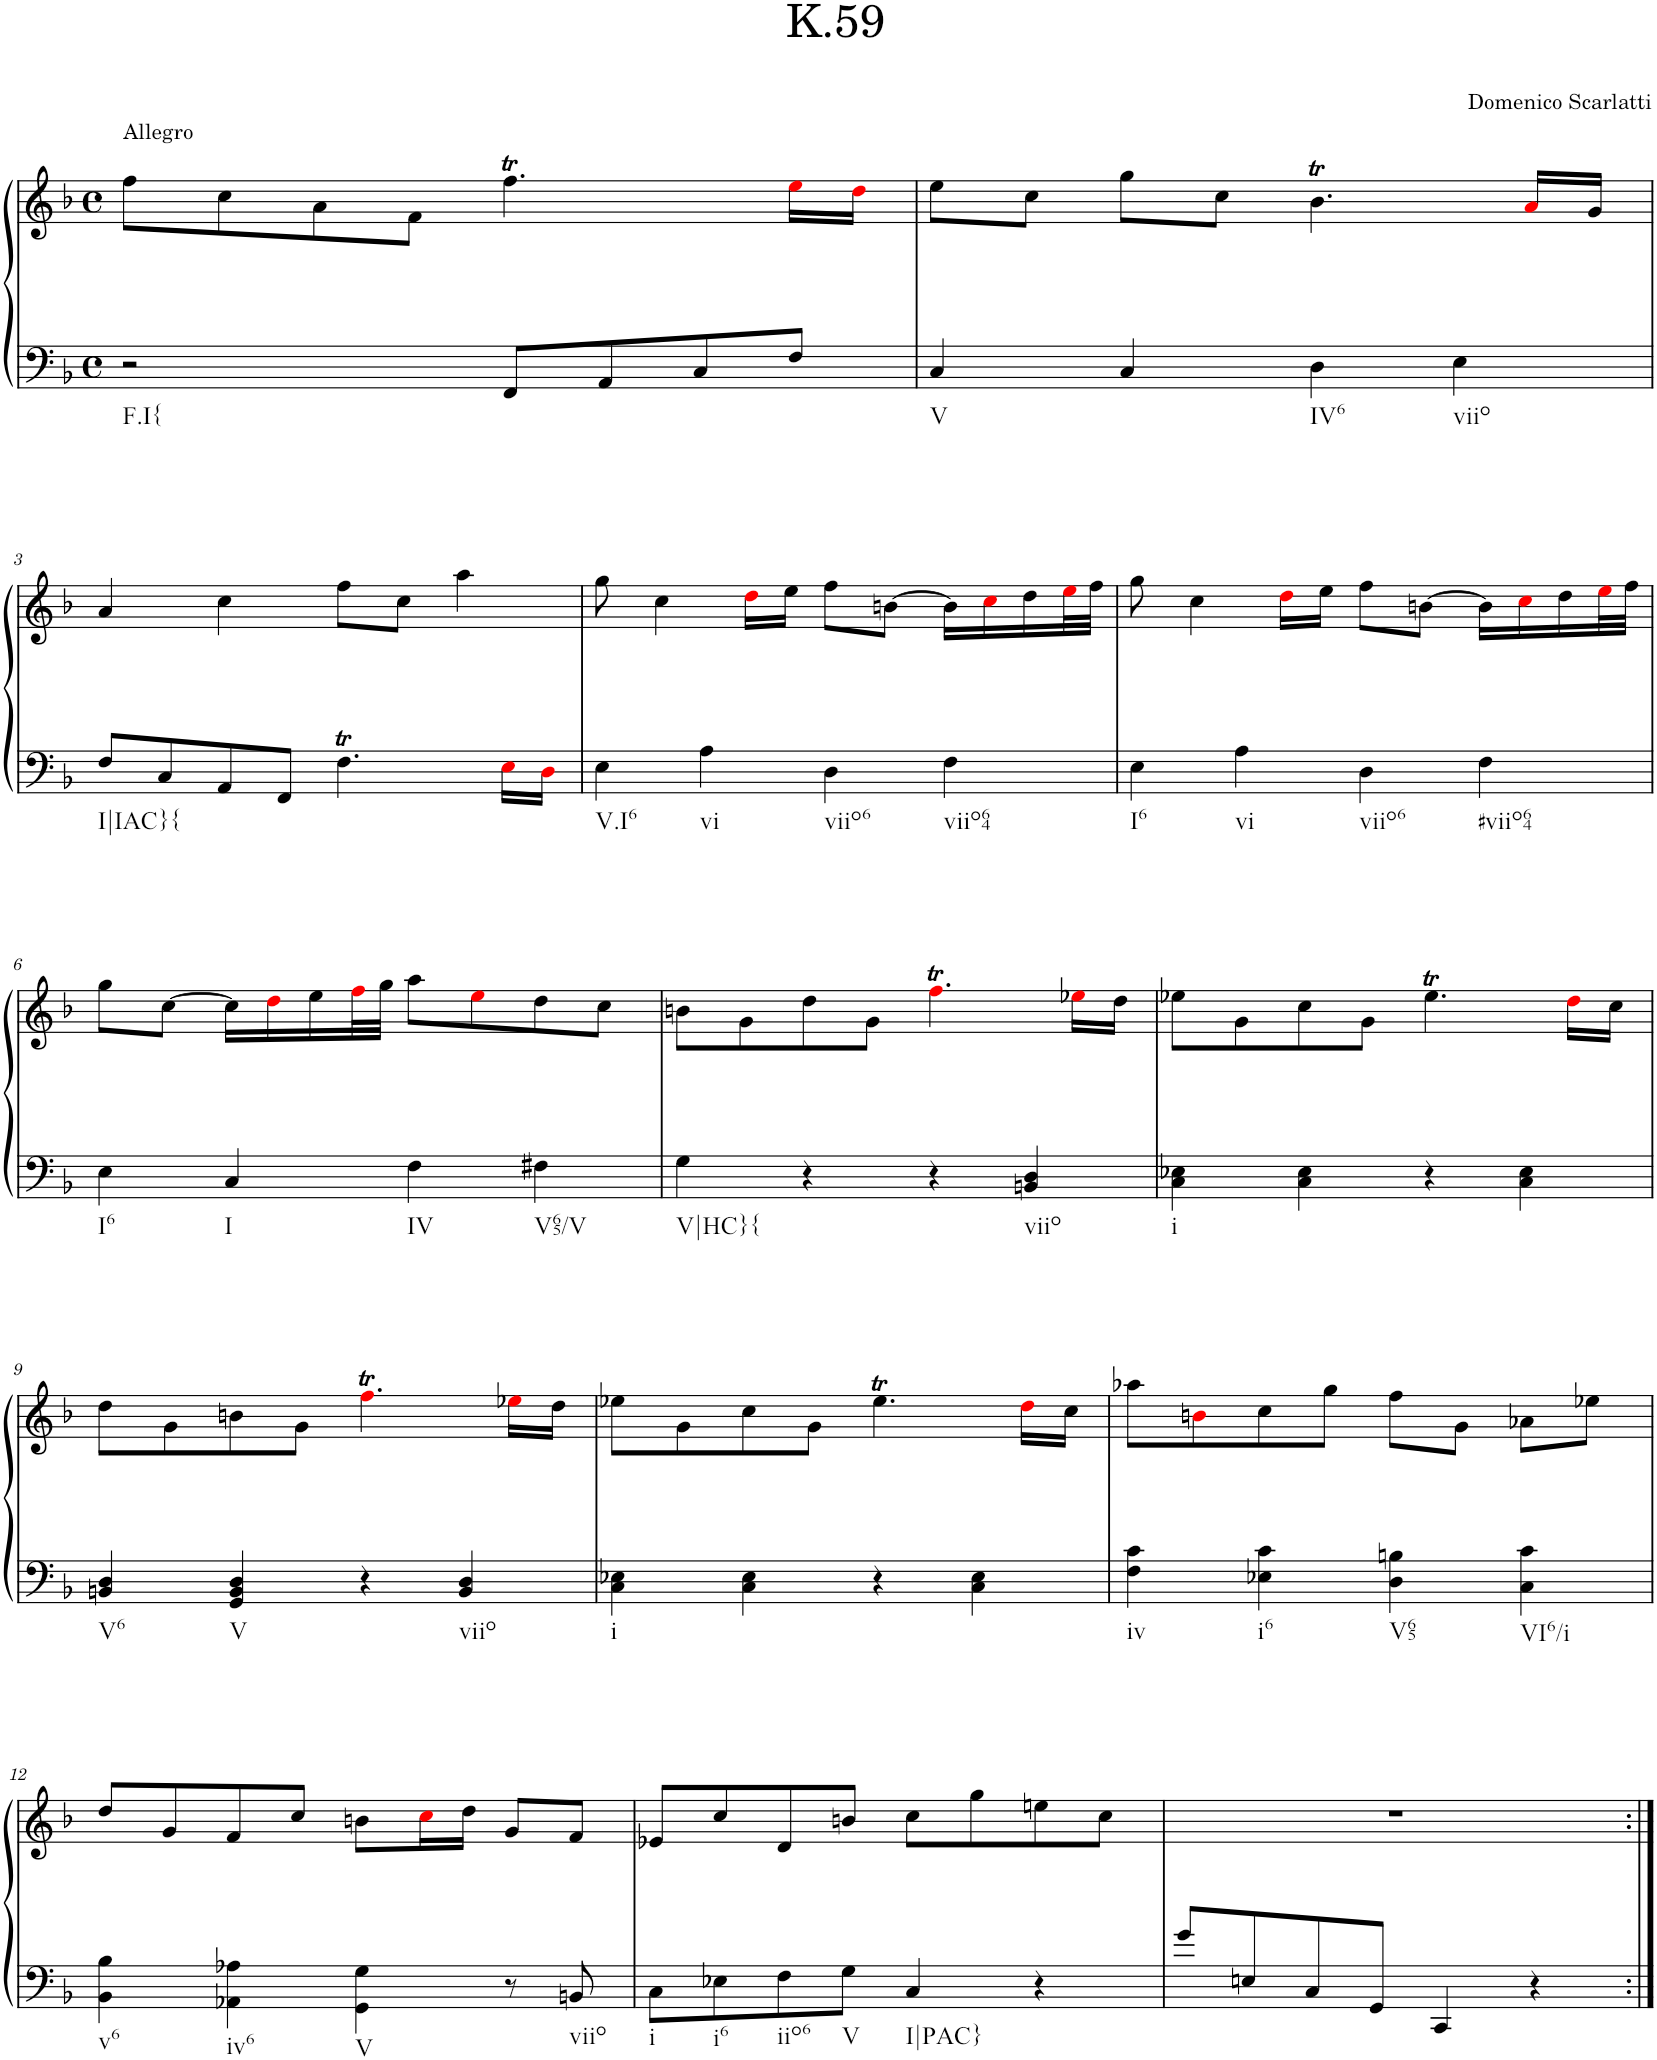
**kern	**kern
*part1	*part1
*staff2	*staff1
*I"Piano	*
*I'Pno.	*
*clefF4	*clefG2
*k[b-]	*k[b-]
*M4/4	*M4/4
*met(c)	*met(c)
=1	=1
!	!LO:TX:a:t=Allegro
!LO:TX:b:t=F.I{	!
2r	8ff\L
.	8cc\
.	8a\
.	8f\J
8FF/L	4.ffT\
8AA/	.
8C/	.
8F/J	16eei\LL
.	16ddi\JJ
=2	=2
!LO:TX:b:t=V	!
4C/	8ee\L
.	8cc\J
4C/	8gg\L
.	8cc\J
!LO:TX:b:t=IV6	!
4D\	4.b-T\
!LO:TX:b:t=viio	!
4E\	.
.	16ai/LL
.	16g/JJ
!!LO:LB:g=z
=3	=3
!LO:TX:b:t=I|IAC}{	!
8F/L	4a/
8C/	.
8AA/	4cc\
8FF/J	.
4.FT\	8ff\L
.	8cc\J
.	4aa\
16Ei\LL	.
16Di\JJ	.
=4	=4
!LO:TX:b:t=V.I6	!
4E\	8gg\
.	4cc\
!LO:TX:b:t=vi	!
4A\	.
.	16ddi\LL
.	16ee\JJ
!LO:TX:b:t=viio6	!
4D\	8ff\L
.	[8bn\J
!LO:TX:b:t=viio64	!
4F\	16b\LL]
.	16cci\
.	16dd\
.	32eei\L
.	32ff\JJJ
=5	=5
!LO:TX:b:t=I6	!
4E\	8gg\
.	4cc\
!LO:TX:b:t=vi	!
4A\	.
.	16ddi\LL
.	16ee\JJ
!LO:TX:b:t=viio6	!
4D\	8ff\L
.	[8bn\J
!LO:TX:b:t=#viio64	!
4F\	16b\LL]
.	16cci\
.	16dd\
.	32eei\L
.	32ff\JJJ
!!LO:LB:g=z
=6	=6
!LO:TX:b:t=I6	!
4E\	8gg\L
.	[8cc\J
!LO:TX:b:t=I	!
4C/	16cc\LL]
.	16ddi\
.	16ee\
.	32ffi\L
.	32gg\JJJ
!LO:TX:b:t=IV	!
4F\	8aa\L
.	8eei\
!LO:TX:b:t=V65/V	!
4F#X\	8dd\
.	8cc\J
=7	=7
!LO:TX:b:t=V|HC}{	!
4G\	8bn\L
.	8g\
4r	8dd\
.	8g\J
4r	4.ffTi\
!LO:TX:b:t=viio	!
4BBn/ 4D/	.
.	16ee-Xi\LL
.	16dd\JJ
=8	=8
!LO:TX:b:t=i	!
4C\ 4E-X\	8ee-X\L
.	8g\
4C\ 4E-\	8cc\
.	8g\J
4r	4.ee-T\
4C\ 4E-\	.
.	16ddi\LL
.	16cc\JJ
!!LO:LB:g=z
=9	=9
!LO:TX:b:t=V6	!
4BBn/ 4D/	8dd\L
.	8g\
!LO:TX:b:t=V	!
4GG/ 4BB/ 4D/	8bn\
.	8g\J
4r	4.ffTi\
!LO:TX:b:t=viio	!
4BB/ 4D/	.
.	16ee-Xi\LL
.	16dd\JJ
=10	=10
!LO:TX:b:t=i	!
4C\ 4E-X\	8ee-X\L
.	8g\
4C\ 4E-\	8cc\
.	8g\J
4r	4.ee-T\
4C\ 4E-\	.
.	16ddi\LL
.	16cc\JJ
=11	=11
!LO:TX:b:t=iv	!
4F\ 4c\	8aa-X\L
.	8bni\
!LO:TX:b:t=i6	!
4E-X\ 4c\	8cc\
.	8gg\J
!LO:TX:b:t=V65	!
4D\ 4Bn\	8ff\L
.	8g\J
!LO:TX:b:t=VI6/i	!
4C\ 4c\	8a-X\L
.	8ee-X\J
!!LO:LB:g=z
=12	=12
!LO:TX:b:t=v6	!
4BB-\ 4B-\	8dd/L
.	8g/
!LO:TX:b:t=iv6	!
4AA-X\ 4A-X\	8f/
.	8cc/J
!LO:TX:b:t=V	!
4GG\ 4G\	8bn\L
.	16cci\L
.	16dd\JJ
8r	8g/L
!LO:TX:b:t=viio	!
8BBn/	8f/J
=13	=13
!LO:TX:b:t=i	!
8C\L	8e-X/L
!LO:TX:b:t=i6	!
8E-X\	8cc/
!LO:TX:b:t=iio6	!
8F\	8d/
!LO:TX:b:t=V	!
8G\J	8bn/J
!LO:TX:b:t=I|PAC}	!
4C/	8cc\L
.	8gg\
4r	8een\
.	8cc\J
=14	=14
8g/L	1r
8En/	.
8C/	.
8GG/J	.
4CC/	.
4r	.
=:|!	=:|!
*-	*-
